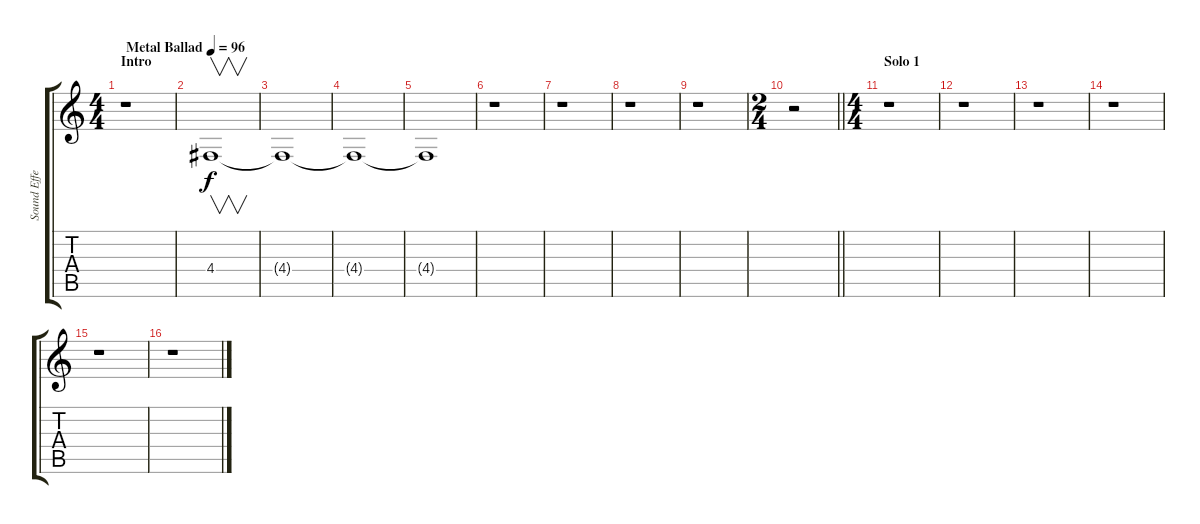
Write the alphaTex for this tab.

\track ("Sound Effects" "Sound Effe") {instrument helicopter}
\staff {score tabs}
\tuning (E4 B3 G3 D3 A2 E2) {hide}
\ts (4 4)
\section ("" "Intro")
\tempo (96 "Metal Ballad")
\clef g2
\ks c
r.1{dy f instrument helicopter} |
4.4.1{v volume 14 balance 0} |
4.4{t}.1 |
4.4{t}.1{volume 6} |
4.4{t}.1 |
r.1 |
r.1 |
r.1 |
r.1 |
\ts (2 4)
\barLineRight lightlight
r.2 |
\ts (4 4)
\section ("" "Solo 1")
r.1 |
r.1 |
r.1 |
r.1 |
r.1 |
r.1
